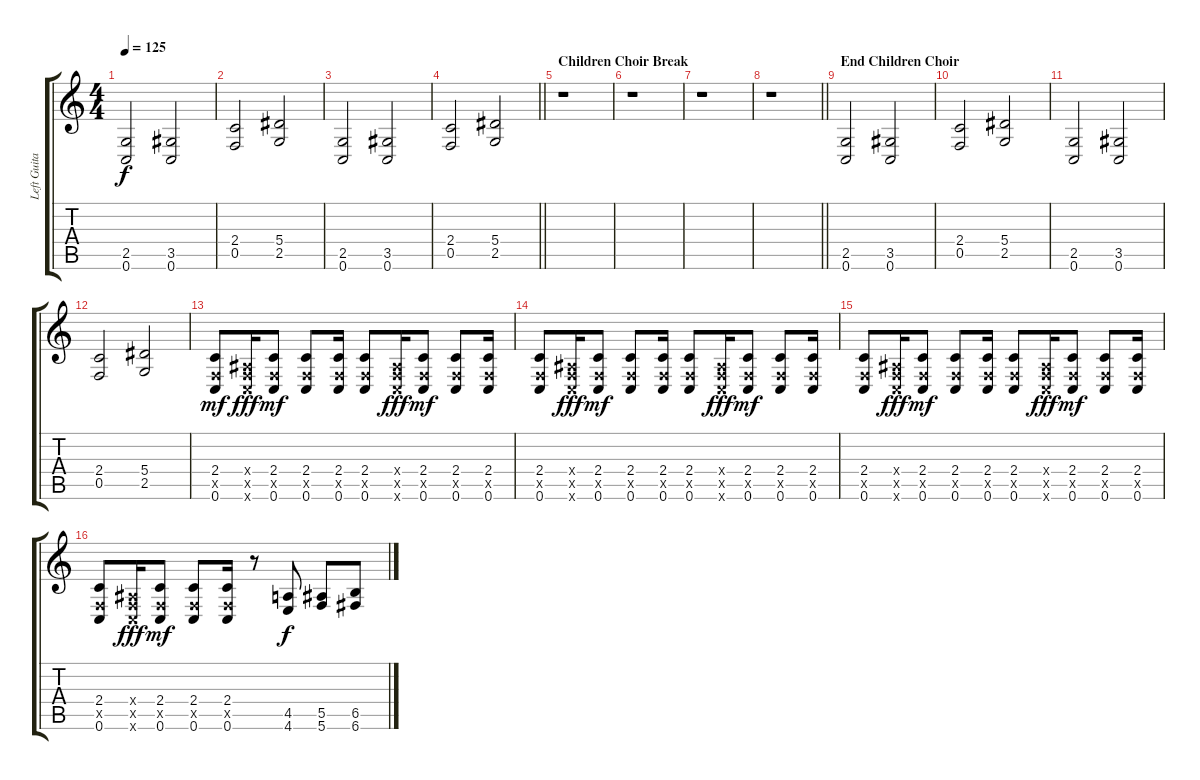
\track ("Left Guitar" "Left Guita") {instrument overdrivenguitar}
\staff {score tabs}
\tuning (C4 G3 Eb3 Bb2 F2 C2) {hide}
\ts (4 4)
\tempo 125
\clef g2
\ks c
(2.5 0.6).2{dy f} (3.5 0.6).2 |
(2.4 0.5).2 (5.4 2.5).2 |
(2.5 0.6).2 (3.5 0.6).2 |
\barLineRight lightlight
(2.4 0.5).2 (5.4 2.5).2 |
\section ("" "Children Choir Break")
r.1 |
r.1 |
r.1 |
\barLineRight lightlight
r.1 |
\section ("" "End Children Choir")
(2.5 0.6).2 (3.5 0.6).2 |
(2.4 0.5).2 (5.4 2.5).2 |
(2.5 0.6).2 (3.5 0.6).2 |
(2.4 0.5).2 (5.4 2.5).2 |
(2.4 0.5{x} 0.6).8{dy mf} (0.4{x} 0.5{x} 0.6{x}).16{dy fff} (2.4 0.5{x} 0.6).8{dy mf} (2.4 0.5{x} 0.6).8 (2.4 0.5{x} 0.6).16 (2.4 0.5{x} 0.6).8 (0.4{x} 0.5{x} 0.6{x}).16{dy fff} (2.4 0.5{x} 0.6).8{dy mf} (2.4 0.5{x} 0.6).8 (2.4 0.5{x} 0.6).16 |
(2.4 0.5{x} 0.6).8 (0.4{x} 0.5{x} 0.6{x}).16{dy fff} (2.4 0.5{x} 0.6).8{dy mf} (2.4 0.5{x} 0.6).8 (2.4 0.5{x} 0.6).16 (2.4 0.5{x} 0.6).8 (0.4{x} 0.5{x} 0.6{x}).16{dy fff} (2.4 0.5{x} 0.6).8{dy mf} (2.4 0.5{x} 0.6).8 (2.4 0.5{x} 0.6).16 |
(2.4 0.5{x} 0.6).8 (0.4{x} 0.5{x} 0.6{x}).16{dy fff} (2.4 0.5{x} 0.6).8{dy mf} (2.4 0.5{x} 0.6).8 (2.4 0.5{x} 0.6).16 (2.4 0.5{x} 0.6).8 (0.4{x} 0.5{x} 0.6{x}).16{dy fff} (2.4 0.5{x} 0.6).8{dy mf} (2.4 0.5{x} 0.6).8 (2.4 0.5{x} 0.6).16 |
(2.4 0.5{x} 0.6).8 (0.4{x} 0.5{x} 0.6{x}).16{dy fff} (2.4 0.5{x} 0.6).8{dy mf} (2.4 0.5{x} 0.6).8 (2.4 0.5{x} 0.6).16 r.8 (4.5 4.6).8{dy f} (5.5 5.6).8 (6.5 6.6).8
